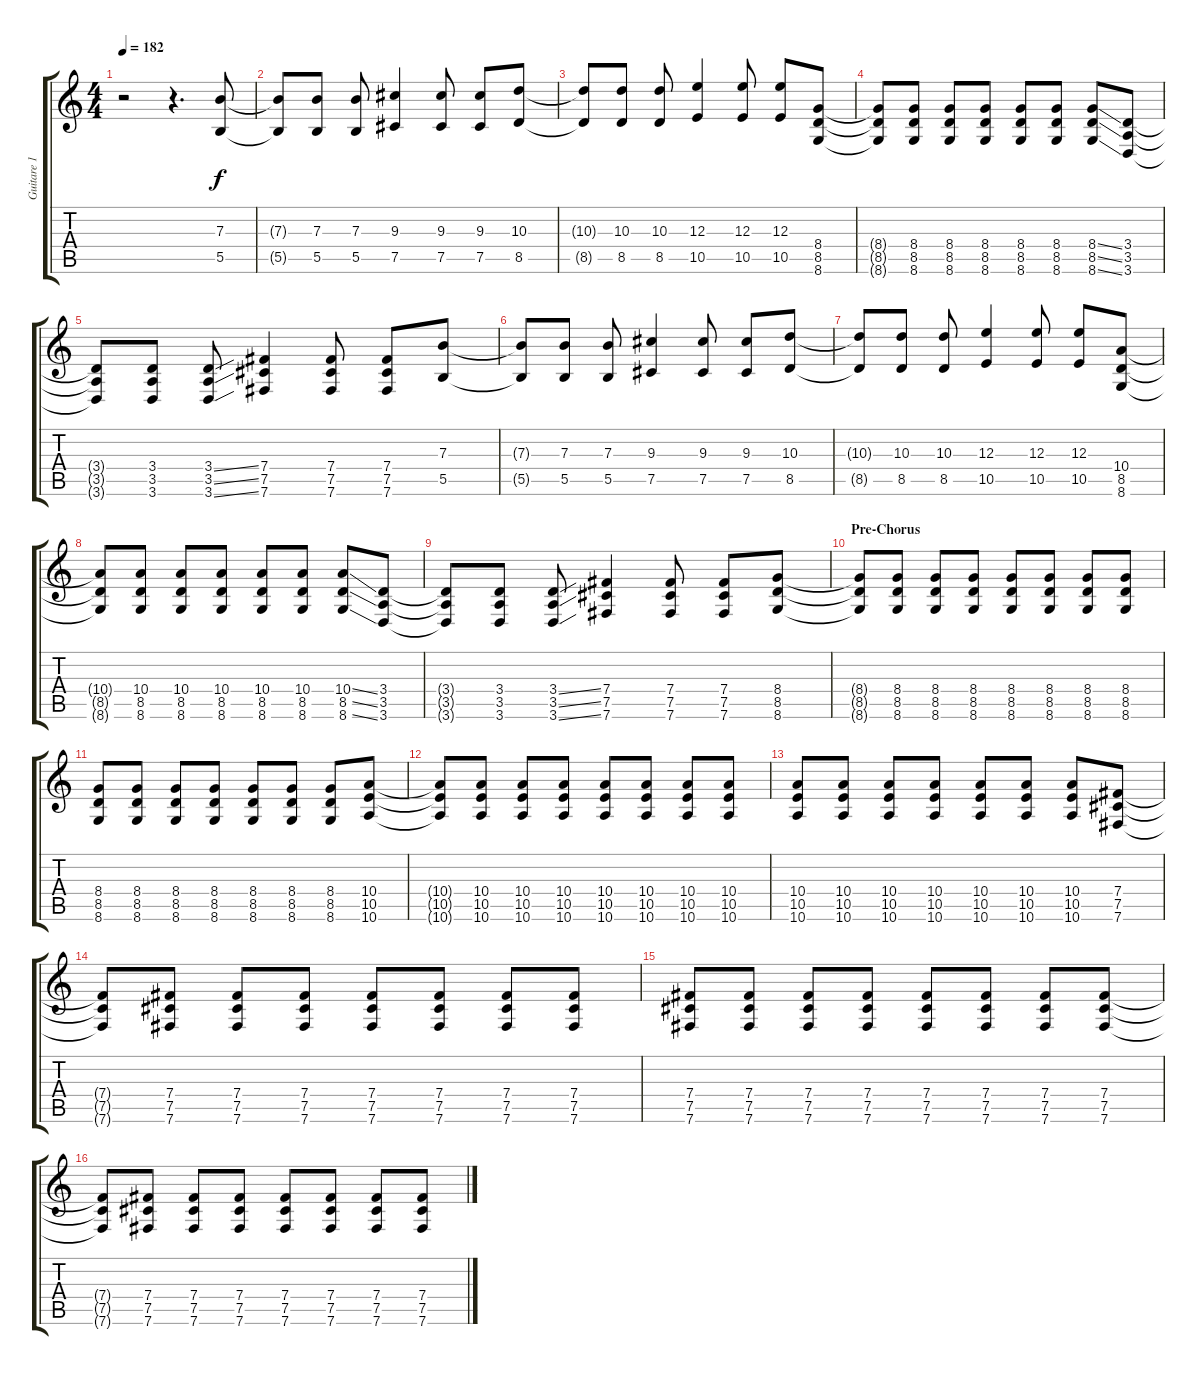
\track ("Guitare 1" "Guitare 1") {instrument distortionguitar}
\staff {score tabs}
\tuning (Db4 Ab3 E3 B2 Gb2 B1) {hide}
\ts (4 4)
\tempo 182
\clef g2
\ks c
r.2{dy f} r.4{d} (7.3 5.5).8 |
(7.3{t} 5.5{t}).8 (7.3 5.5).8 (7.3 5.5).8 (9.3 7.5).4 (9.3 7.5).8 (9.3 7.5).8 (10.3 8.5).8 |
(10.3{t} 8.5{t}).8 (10.3 8.5).8 (10.3 8.5).8 (12.3 10.5).4 (12.3 10.5).8 (12.3 10.5).8 (8.4 8.5 8.6).8 |
(8.4{t} 8.5{t} 8.6{t}).8 (8.4 8.5 8.6).8 (8.4 8.5 8.6).8 (8.4 8.5 8.6).8 (8.4 8.5 8.6).8 (8.4 8.5 8.6).8 (8.4{ss} 8.5{ss} 8.6{ss}).8 (3.4 3.5 3.6).8 |
(3.4{t} 3.5{t} 3.6{t}).8 (3.4 3.5 3.6).8 (3.4{ss} 3.5{ss} 3.6{ss}).8 (7.4 7.5 7.6).4 (7.4 7.5 7.6).8 (7.4 7.5 7.6).8 (7.3 5.5).8 |
(7.3{t} 5.5{t}).8 (7.3 5.5).8 (7.3 5.5).8 (9.3 7.5).4 (9.3 7.5).8 (9.3 7.5).8 (10.3 8.5).8 |
(10.3{t} 8.5{t}).8 (10.3 8.5).8 (10.3 8.5).8 (12.3 10.5).4 (12.3 10.5).8 (12.3 10.5).8 (10.4 8.5 8.6).8 |
(10.4{t} 8.5{t} 8.6{t}).8 (10.4 8.5 8.6).8 (10.4 8.5 8.6).8 (10.4 8.5 8.6).8 (10.4 8.5 8.6).8 (10.4 8.5 8.6).8 (10.4{ss} 8.5{ss} 8.6{ss}).8 (3.4 3.5 3.6).8 |
(3.4{t} 3.5{t} 3.6{t}).8 (3.4 3.5 3.6).8 (3.4{ss} 3.5{ss} 3.6{ss}).8 (7.4 7.5 7.6).4 (7.4 7.5 7.6).8 (7.4 7.5 7.6).8 (8.4 8.5 8.6).8 |
\section ("" "Pre-Chorus")
(8.4{t} 8.5{t} 8.6{t}).8 (8.4 8.5 8.6).8 (8.4 8.5 8.6).8 (8.4 8.5 8.6).8 (8.4 8.5 8.6).8 (8.4 8.5 8.6).8 (8.4 8.5 8.6).8 (8.4 8.5 8.6).8 |
(8.4 8.5 8.6).8 (8.4 8.5 8.6).8 (8.4 8.5 8.6).8 (8.4 8.5 8.6).8 (8.4 8.5 8.6).8 (8.4 8.5 8.6).8 (8.4 8.5 8.6).8 (10.4 10.5 10.6).8 |
(10.4{t} 10.5{t} 10.6{t}).8 (10.4 10.5 10.6).8 (10.4 10.5 10.6).8 (10.4 10.5 10.6).8 (10.4 10.5 10.6).8 (10.4 10.5 10.6).8 (10.4 10.5 10.6).8 (10.4 10.5 10.6).8 |
(10.4 10.5 10.6).8 (10.4 10.5 10.6).8 (10.4 10.5 10.6).8 (10.4 10.5 10.6).8 (10.4 10.5 10.6).8 (10.4 10.5 10.6).8 (10.4 10.5 10.6).8 (7.4 7.5 7.6).8 |
(7.4{t} 7.5{t} 7.6{t}).8 (7.4 7.5 7.6).8 (7.4 7.5 7.6).8 (7.4 7.5 7.6).8 (7.4 7.5 7.6).8 (7.4 7.5 7.6).8 (7.4 7.5 7.6).8 (7.4 7.5 7.6).8 |
(7.4 7.5 7.6).8 (7.4 7.5 7.6).8 (7.4 7.5 7.6).8 (7.4 7.5 7.6).8 (7.4 7.5 7.6).8 (7.4 7.5 7.6).8 (7.4 7.5 7.6).8 (7.4 7.5 7.6).8 |
(7.4{t} 7.5{t} 7.6{t}).8 (7.4 7.5 7.6).8 (7.4 7.5 7.6).8 (7.4 7.5 7.6).8 (7.4 7.5 7.6).8 (7.4 7.5 7.6).8 (7.4 7.5 7.6).8 (7.4 7.5 7.6).8
